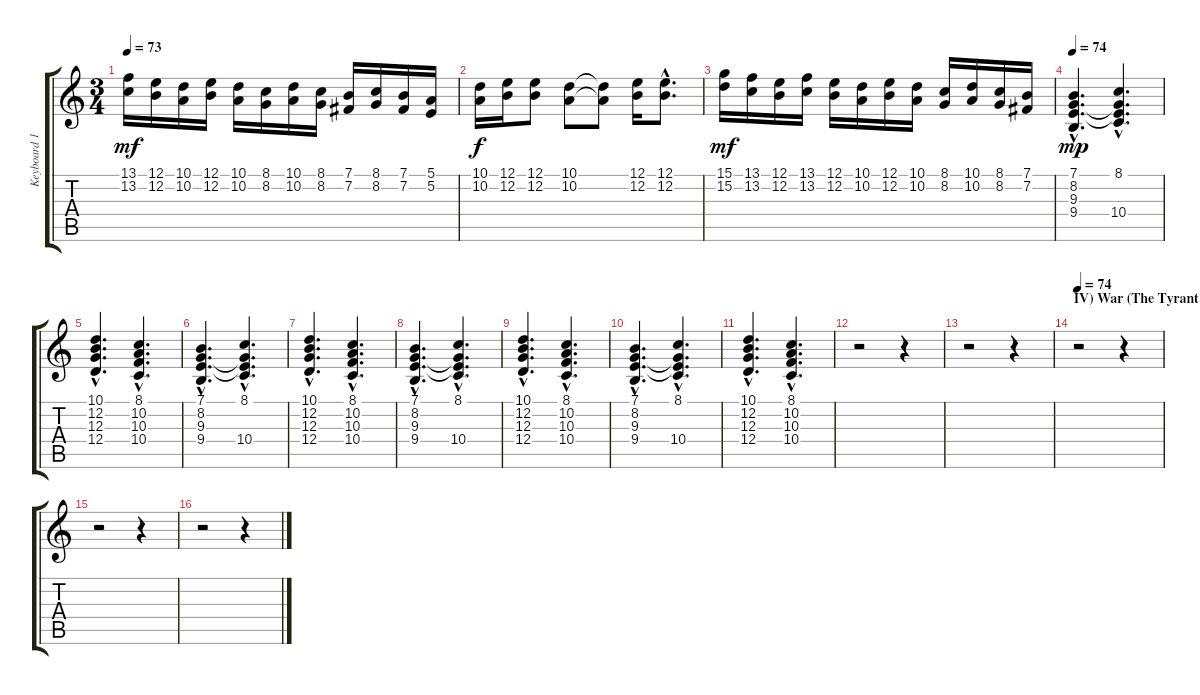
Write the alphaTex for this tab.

\track ("Keyboard 1" "Keyboard 1") {instrument choiraahs}
\staff {score tabs}
\tuning (E4 B3 G3 D3 A2 E2) {hide}
\ts (3 4)
\tempo 73
\clef g2
\ks c
(13.1 13.2).16{dy mf} (12.1 12.2).16 (10.1 10.2).16 (12.1 12.2).16 (10.1 10.2).16 (8.1 8.2).16 (10.1 10.2).16 (8.1 8.2).16 (7.1 7.2).16 (8.1 8.2).16 (7.1 7.2).16 (5.1 5.2).16 |
(10.1 10.2).16{dy f} (12.1 12.2).16 (12.1 12.2).8 (10.1 10.2).8 (10.1{t} 10.2{t}).8 (12.1 12.2).16 (12.1{hac} 12.2{hac}).8{d} |
(15.1 15.2).16{dy mf} (13.1 13.2).16 (12.1 12.2).16 (13.1 13.2).16 (12.1 12.2).16 (10.1 10.2).16 (12.1 12.2).16 (10.1 10.2).16 (8.1 8.2).16 (10.1 10.2).16 (8.1 8.2).16 (7.1 7.2).16 |
\tempo 74
(7.1{hac} 8.2{hac} 9.3{hac} 9.4{hac}).4{d dy mp volume 10 instrument choiraahs} (8.1{hac} 8.2{hac t} 9.3{hac t} 10.4{hac}).4{d} |
(10.1{hac} 12.2{hac} 12.3{hac} 12.4{hac}).4{d} (8.1{hac} 10.2{hac} 10.3{hac} 10.4{hac}).4{d} |
(7.1{hac} 8.2{hac} 9.3{hac} 9.4{hac}).4{d} (8.1{hac} 8.2{hac t} 9.3{hac t} 10.4{hac}).4{d} |
(10.1{hac} 12.2{hac} 12.3{hac} 12.4{hac}).4{d} (8.1{hac} 10.2{hac} 10.3{hac} 10.4{hac}).4{d} |
(7.1{hac} 8.2{hac} 9.3{hac} 9.4{hac}).4{d} (8.1{hac} 8.2{hac t} 9.3{hac t} 10.4{hac}).4{d} |
(10.1{hac} 12.2{hac} 12.3{hac} 12.4{hac}).4{d} (8.1{hac} 10.2{hac} 10.3{hac} 10.4{hac}).4{d} |
(7.1{hac} 8.2{hac} 9.3{hac} 9.4{hac}).4{d} (8.1{hac} 8.2{hac t} 9.3{hac t} 10.4{hac}).4{d} |
(10.1{hac} 12.2{hac} 12.3{hac} 12.4{hac}).4{d} (8.1{hac} 10.2{hac} 10.3{hac} 10.4{hac}).4{d} |
r.2 r.4 |
r.2 r.4 |
\section ("" "IV) War (The Tyrant's Prayer)")
\tempo 74
r.2 r.4 |
r.2 r.4 |
r.2 r.4
